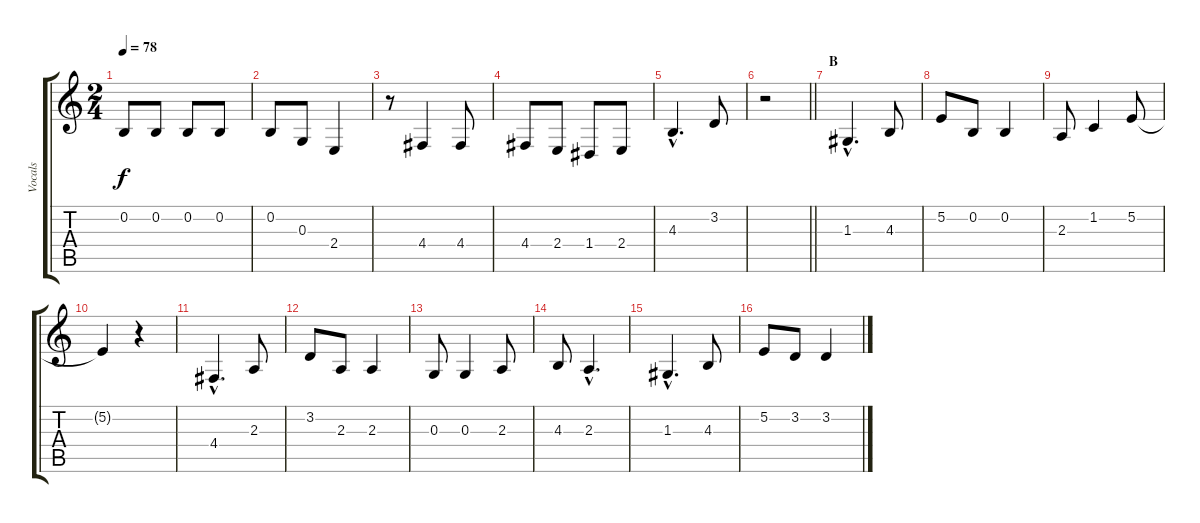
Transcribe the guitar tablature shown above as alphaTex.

\track ("Vocals" "Vocals") {instrument baritonesax}
\staff {score tabs}
\tuning (E4 B3 G3 D3 A2 E2) {hide}
\ts (2 4)
\tempo 78
\clef g2
\ks c
0.2.8{dy f} 0.2.8 0.2.8 0.2.8 |
0.2.8 0.3.8 2.4.4 |
r.8 4.4.4 4.4.8 |
4.4.8 2.4.8 1.4.8 2.4.8 |
4.3{hac}.4{d} 3.2.8 |
\barLineRight lightlight
r.2 |
\section ("" "B")
1.3{hac}.4{d} 4.3.8 |
5.2.8 0.2.8 0.2.4 |
2.3.8 1.2.4 5.2.8 |
5.2{t}.4 r.4 |
4.4{hac}.4{d} 2.3.8 |
3.2.8 2.3.8 2.3.4 |
0.3.8 0.3.4 2.3.8 |
4.3.8 2.3{hac}.4{d} |
1.3{hac}.4{d} 4.3.8 |
5.2.8 3.2.8 3.2.4
